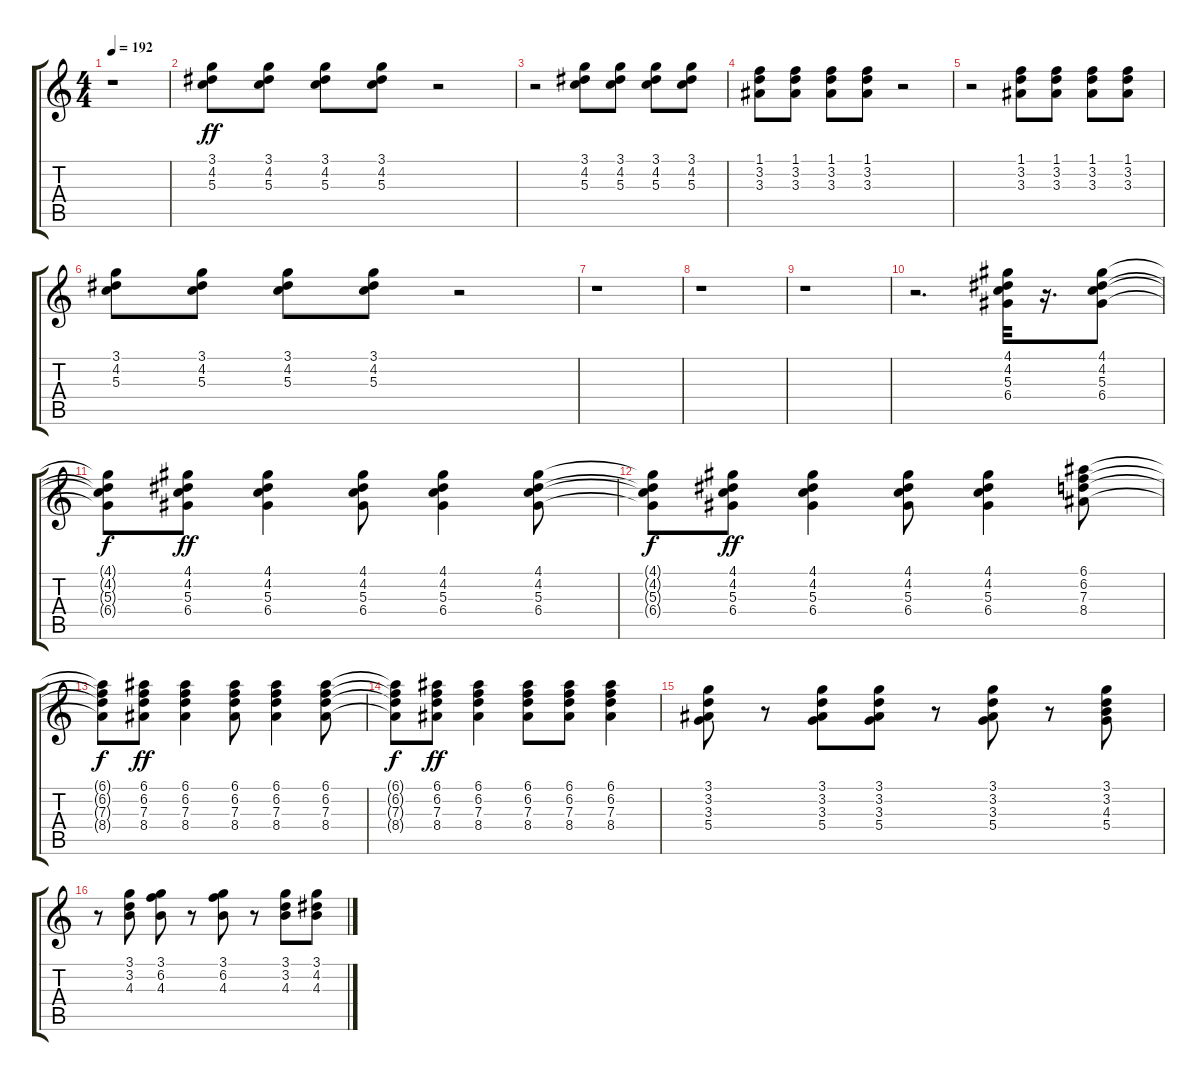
\track "" {instrument distortionguitar}
\staff {score tabs}
\tuning (E4 B3 G3 D3 A2 E2) {hide}
\ts (4 4)
\tempo 192
\clef g2
\ks c
r.1{dy ff} |
(3.1 4.2 5.3).8 (3.1 4.2 5.3).8 (3.1 4.2 5.3).8 (3.1 4.2 5.3).8 r.2 |
r.2 (3.1 4.2 5.3).8 (3.1 4.2 5.3).8 (3.1 4.2 5.3).8 (3.1 4.2 5.3).8 |
(1.1 3.2 3.3).8 (1.1 3.2 3.3).8 (1.1 3.2 3.3).8 (1.1 3.2 3.3).8 r.2 |
r.2 (1.1 3.2 3.3).8 (1.1 3.2 3.3).8 (1.1 3.2 3.3).8 (1.1 3.2 3.3).8 |
(3.1 4.2 5.3).8 (3.1 4.2 5.3).8 (3.1 4.2 5.3).8 (3.1 4.2 5.3).8 r.2 |
r.1 |
r.1 |
r.1 |
r.2{d} (4.1 4.2 5.3 6.4).32 r.16{d} (4.1 4.2 5.3 6.4).8 |
(4.1{t} 4.2{t} 5.3{t} 6.4{t}).8{dy f} (4.1 4.2 5.3 6.4).8{dy ff} (4.1 4.2 5.3 6.4).4 (4.1 4.2 5.3 6.4).8 (4.1 4.2 5.3 6.4).4 (4.1 4.2 5.3 6.4).8 |
(4.1{t} 4.2{t} 5.3{t} 6.4{t}).8{dy f} (4.1 4.2 5.3 6.4).8{dy ff} (4.1 4.2 5.3 6.4).4 (4.1 4.2 5.3 6.4).8 (4.1 4.2 5.3 6.4).4 (6.1 6.2 7.3 8.4).8 |
(6.1{t} 6.2{t} 7.3{t} 8.4{t}).8{dy f} (6.1 6.2 7.3 8.4).8{dy ff} (6.1 6.2 7.3 8.4).4 (6.1 6.2 7.3 8.4).8 (6.1 6.2 7.3 8.4).4 (6.1 6.2 7.3 8.4).8 |
(6.1{t} 6.2{t} 7.3{t} 8.4{t}).8{dy f} (6.1 6.2 7.3 8.4).8{dy ff} (6.1 6.2 7.3 8.4).4 (6.1 6.2 7.3 8.4).8 (6.1 6.2 7.3 8.4).8 (6.1 6.2 7.3 8.4).4 |
(3.1 3.2 3.3 5.4).8 r.8 (3.1 3.2 3.3 5.4).8 (3.1 3.2 3.3 5.4).8 r.8 (3.1 3.2 3.3 5.4).8 r.8 (3.1 3.2 4.3 5.4).8 |
r.8 (3.1 3.2 4.3).8 (3.1 6.2 4.3).8 r.8 (3.1 6.2 4.3).8 r.8 (3.1 3.2 4.3).8 (3.1 4.2 4.3).8
